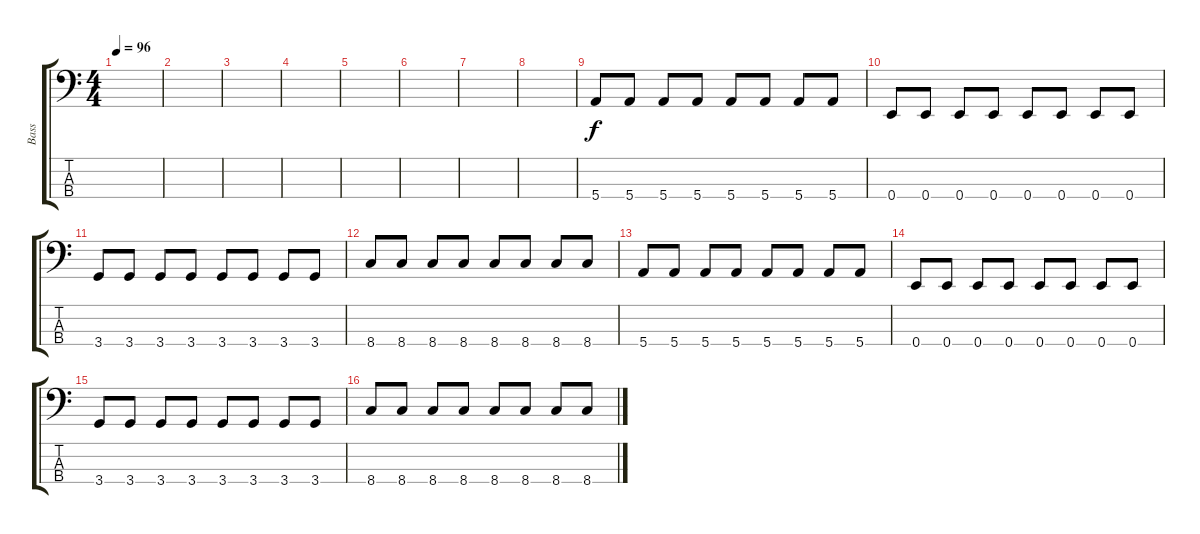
\track ("Bass" "Bass") {instrument electricbassfinger}
\staff {score tabs}
\tuning (G2 D2 A1 E1) {hide}
\ts (4 4)
\tempo 96
\clef f4
\ks c
|
|
|
|
|
|
|
|
5.4.8 5.4.8 5.4.8 5.4.8 5.4.8 5.4.8 5.4.8 5.4.8 |
0.4.8 0.4.8 0.4.8 0.4.8 0.4.8 0.4.8 0.4.8 0.4.8 |
3.4.8 3.4.8 3.4.8 3.4.8 3.4.8 3.4.8 3.4.8 3.4.8 |
8.4.8 8.4.8 8.4.8 8.4.8 8.4.8 8.4.8 8.4.8 8.4.8 |
5.4.8 5.4.8 5.4.8 5.4.8 5.4.8 5.4.8 5.4.8 5.4.8 |
0.4.8 0.4.8 0.4.8 0.4.8 0.4.8 0.4.8 0.4.8 0.4.8 |
3.4.8 3.4.8 3.4.8 3.4.8 3.4.8 3.4.8 3.4.8 3.4.8 |
8.4.8 8.4.8 8.4.8 8.4.8 8.4.8 8.4.8 8.4.8 8.4.8
